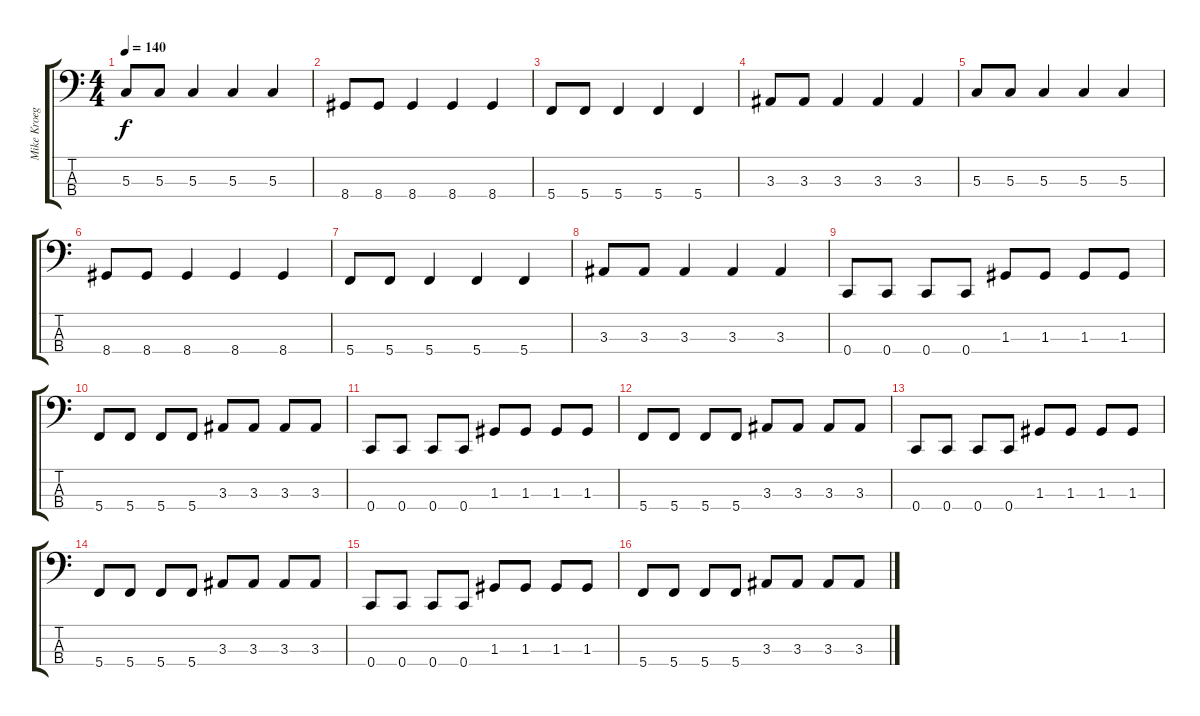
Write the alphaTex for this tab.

\track ("Mike Kroeger" "Mike Kroeg") {instrument electricbassfinger}
\staff {score tabs}
\tuning (F2 C2 G1 C1) {hide}
\ts (4 4)
\tempo 140
\clef f4
\ks c
5.3.8{dy f} 5.3.8 5.3.4 5.3.4 5.3.4 |
8.4.8 8.4.8 8.4.4 8.4.4 8.4.4 |
5.4.8 5.4.8 5.4.4 5.4.4 5.4.4 |
3.3.8 3.3.8 3.3.4 3.3.4 3.3.4 |
5.3.8 5.3.8 5.3.4 5.3.4 5.3.4 |
8.4.8 8.4.8 8.4.4 8.4.4 8.4.4 |
5.4.8 5.4.8 5.4.4 5.4.4 5.4.4 |
3.3.8 3.3.8 3.3.4 3.3.4 3.3.4 |
0.4.8 0.4.8 0.4.8 0.4.8 1.3.8 1.3.8 1.3.8 1.3.8 |
5.4.8 5.4.8 5.4.8 5.4.8 3.3.8 3.3.8 3.3.8 3.3.8 |
0.4.8 0.4.8 0.4.8 0.4.8 1.3.8 1.3.8 1.3.8 1.3.8 |
5.4.8 5.4.8 5.4.8 5.4.8 3.3.8 3.3.8 3.3.8 3.3.8 |
0.4.8 0.4.8 0.4.8 0.4.8 1.3.8 1.3.8 1.3.8 1.3.8 |
5.4.8 5.4.8 5.4.8 5.4.8 3.3.8 3.3.8 3.3.8 3.3.8 |
0.4.8 0.4.8 0.4.8 0.4.8 1.3.8 1.3.8 1.3.8 1.3.8 |
5.4.8 5.4.8 5.4.8 5.4.8 3.3.8 3.3.8 3.3.8 3.3.8
